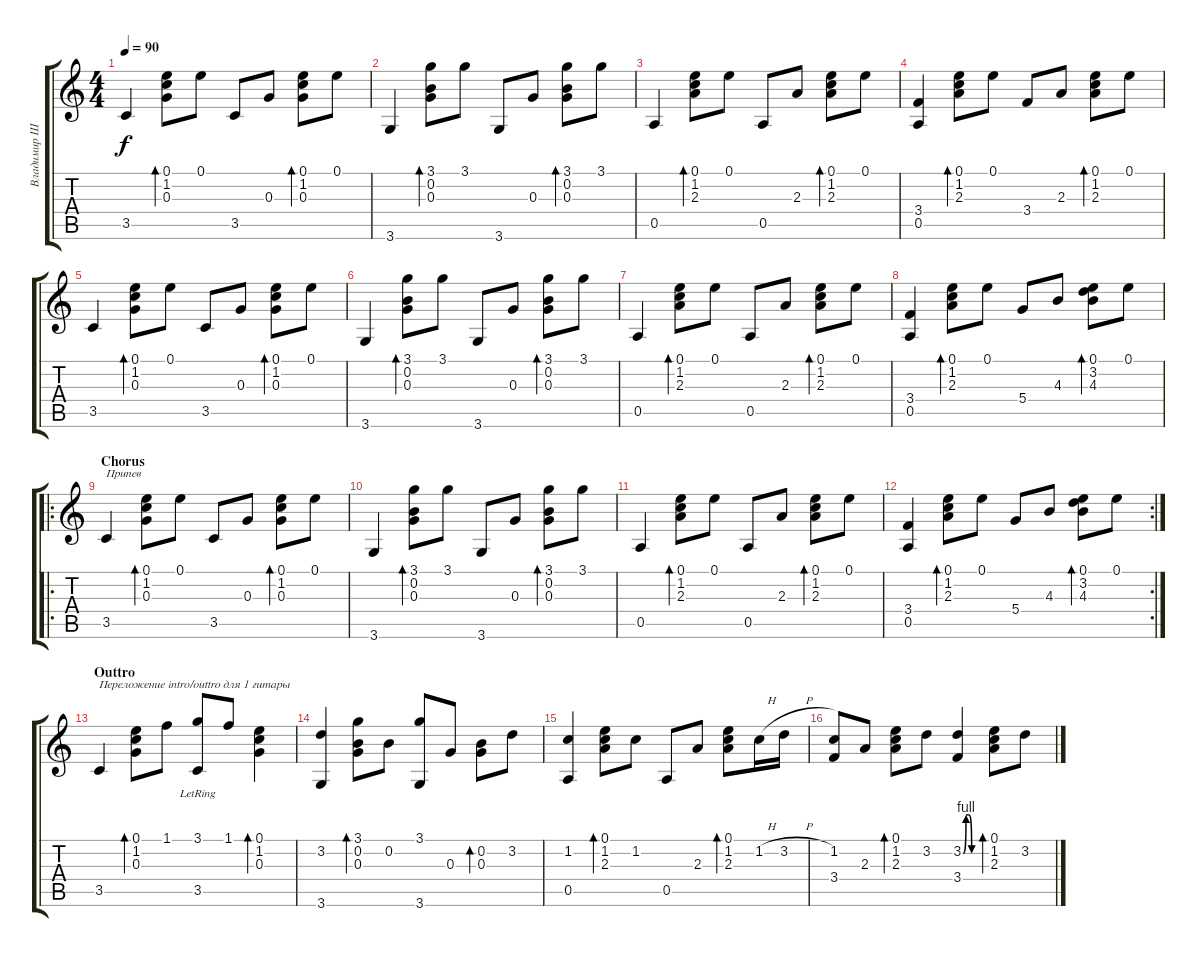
\track ("Владимир Шахрин" "Владимир Ш") {instrument acousticguitarnylon}
\staff {score tabs}
\tuning (E4 B3 G3 D3 A2 E2) {hide}
\ts (4 4)
\tempo 90
\clef g2
\ks c
3.5.4{dy f} (0.1 1.2 0.3).8{bd 60} 0.1.8 3.5.8 0.3.8 (0.1 1.2 0.3).8{bd 60} 0.1.8 |
3.6.4 (3.1 0.2 0.3).8{bd 60} 3.1.8 3.6.8 0.3.8 (3.1 0.2 0.3).8{bd 60} 3.1.8 |
0.5.4 (0.1 1.2 2.3).8{bd 60} 0.1.8 0.5.8 2.3.8 (0.1 1.2 2.3).8{bd 60} 0.1.8 |
(3.4 0.5).4 (0.1 1.2 2.3).8{bd 60} 0.1.8 3.4.8 2.3.8 (0.1 1.2 2.3).8{bd 60} 0.1.8 |
3.5.4 (0.1 1.2 0.3).8{bd 60} 0.1.8 3.5.8 0.3.8 (0.1 1.2 0.3).8{bd 60} 0.1.8 |
3.6.4 (3.1 0.2 0.3).8{bd 60} 3.1.8 3.6.8 0.3.8 (3.1 0.2 0.3).8{bd 60} 3.1.8 |
0.5.4 (0.1 1.2 2.3).8{bd 60} 0.1.8 0.5.8 2.3.8 (0.1 1.2 2.3).8{bd 60} 0.1.8 |
(3.4 0.5).4 (0.1 1.2 2.3).8{bd 60} 0.1.8 5.4.8 4.3.8 (0.1 3.2 4.3).8{bd 60} 0.1.8 |
\ro
\section ("" "Chorus")
3.5.4{txt "Припев"} (0.1 1.2 0.3).8{bd 60} 0.1.8 3.5.8 0.3.8 (0.1 1.2 0.3).8{bd 60} 0.1.8 |
3.6.4 (3.1 0.2 0.3).8{bd 60} 3.1.8 3.6.8 0.3.8 (3.1 0.2 0.3).8{bd 60} 3.1.8 |
0.5.4 (0.1 1.2 2.3).8{bd 60} 0.1.8 0.5.8 2.3.8 (0.1 1.2 2.3).8{bd 60} 0.1.8 |
\rc 2
(3.4 0.5).4 (0.1 1.2 2.3).8{bd 60} 0.1.8 5.4.8 4.3.8 (0.1 3.2 4.3).8{bd 60} 0.1.8 |
\section ("" "Outtro")
3.5.4{txt "Переложение intro/outtro для 1 гитары"} (0.1 1.2 0.3).8{bd 60} 1.1.8 (3.1 3.5{lr}).8 1.1.8 (0.1 1.2 0.3).4{bd 60} |
(3.2 3.6).4 (3.1 0.2 0.3).8{bd 60} 0.2.8 (3.1 3.6).8 0.3.8 (0.2 0.3).8{bd 60} 3.2.8 |
(1.2 0.5).4 (0.1 1.2 2.3).8{bd 60} 1.2.8 0.5.8 2.3.8 (0.1 1.2 2.3).8{bd 60} 1.2{h}.16 3.2{h}.16 |
(1.2 3.4).8 2.3.8 (0.1 1.2 2.3).8{bd 60} 3.2.8 (3.2{be (custom 0 0 15 4 30 4 45 0 60 0)} 3.4).4 (0.1 1.2 2.3).8{bd 60} 3.2.8
